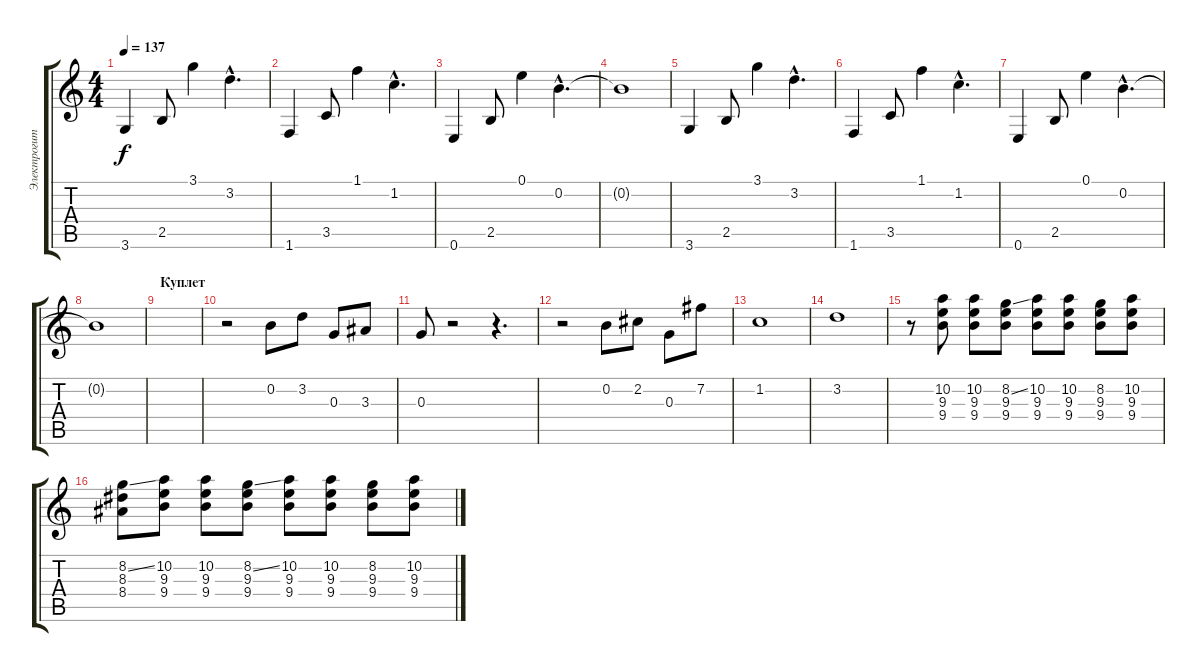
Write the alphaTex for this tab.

\track ("Электрогитара" "Электрогит") {instrument electricguitarclean}
\staff {score tabs}
\tuning (E4 B3 G3 D3 A2 E2) {hide}
\ts (4 4)
\tempo 137
\clef g2
\ks c
3.6.4{dy f} 2.5.8 3.1.4 3.2{hac}.4{d} |
1.6.4 3.5.8 1.1.4 1.2{hac}.4{d} |
0.6.4 2.5.8 0.1.4 0.2{hac}.4{d} |
0.2{t}.1 |
3.6.4 2.5.8 3.1.4 3.2{hac}.4{d} |
1.6.4 3.5.8 1.1.4 1.2{hac}.4{d} |
0.6.4 2.5.8 0.1.4 0.2{hac}.4{d} |
0.2{t}.1 |
\section ("" "Куплет")
|
r.2 0.2.8 3.2.8 0.3.8 3.3.8 |
0.3.8 r.2 r.4{d} |
r.2 0.2.8 2.2.8 0.3.8 7.2.8 |
1.2.1 |
3.2.1 |
r.8 (10.2 9.3 9.4).8 (10.2 9.3 9.4).8 (8.2{ss} 9.3 9.4).8 (10.2 9.3 9.4).8 (10.2 9.3 9.4).8 (8.2 9.3 9.4).8 (10.2 9.3 9.4).8 |
(8.2{ss} 8.3 8.4).8 (10.2 9.3 9.4).8 (10.2 9.3 9.4).8 (8.2{ss} 9.3 9.4).8 (10.2 9.3 9.4).8 (10.2 9.3 9.4).8 (8.2 9.3 9.4).8 (10.2 9.3 9.4).8
